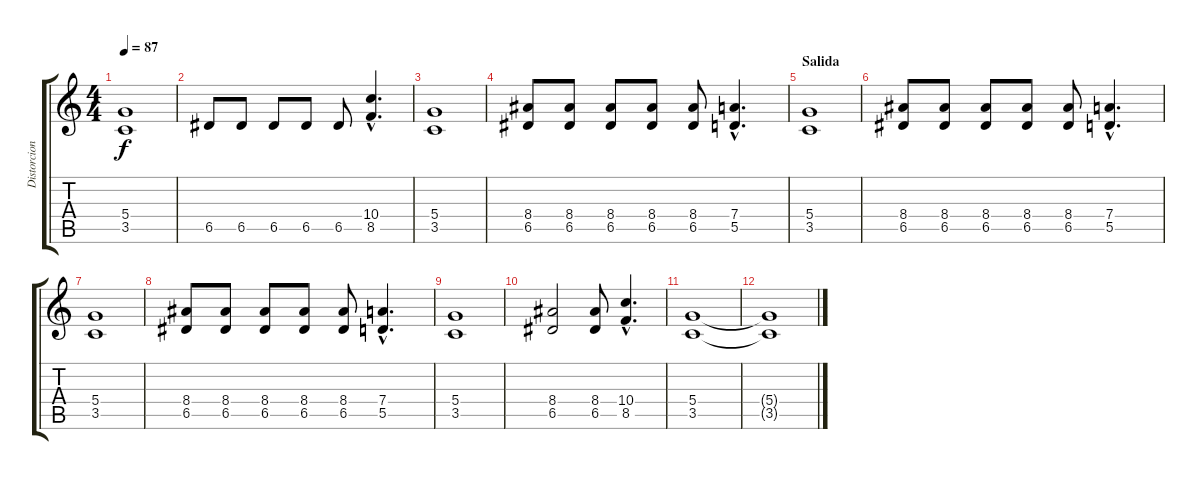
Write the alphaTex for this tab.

\track ("Distorcion I" "Distorcion") {instrument distortionguitar}
\staff {score tabs}
\tuning (E4 B3 G3 D3 A2 E2) {hide}
\ts (4 4)
\tempo 87
\clef g2
\ks c
(5.4 3.5).1{dy f} |
6.5.8 6.5.8 6.5.8 6.5.8 6.5.8 (10.4{hac} 8.5{hac}).4{d} |
(5.4 3.5).1 |
(8.4 6.5).8 (8.4 6.5).8 (8.4 6.5).8 (8.4 6.5).8 (8.4 6.5).8 (7.4{hac} 5.5{hac}).4{d} |
\section ("" "Salida")
(5.4 3.5).1 |
(8.4 6.5).8 (8.4 6.5).8 (8.4 6.5).8 (8.4 6.5).8 (8.4 6.5).8 (7.4{hac} 5.5{hac}).4{d} |
(5.4 3.5).1 |
(8.4 6.5).8 (8.4 6.5).8 (8.4 6.5).8 (8.4 6.5).8 (8.4 6.5).8 (7.4{hac} 5.5{hac}).4{d} |
(5.4 3.5).1 |
(8.4 6.5).2 (8.4 6.5).8 (10.4{hac} 8.5{hac}).4{d} |
(5.4 3.5).1 |
(5.4{t} 3.5{t}).1
